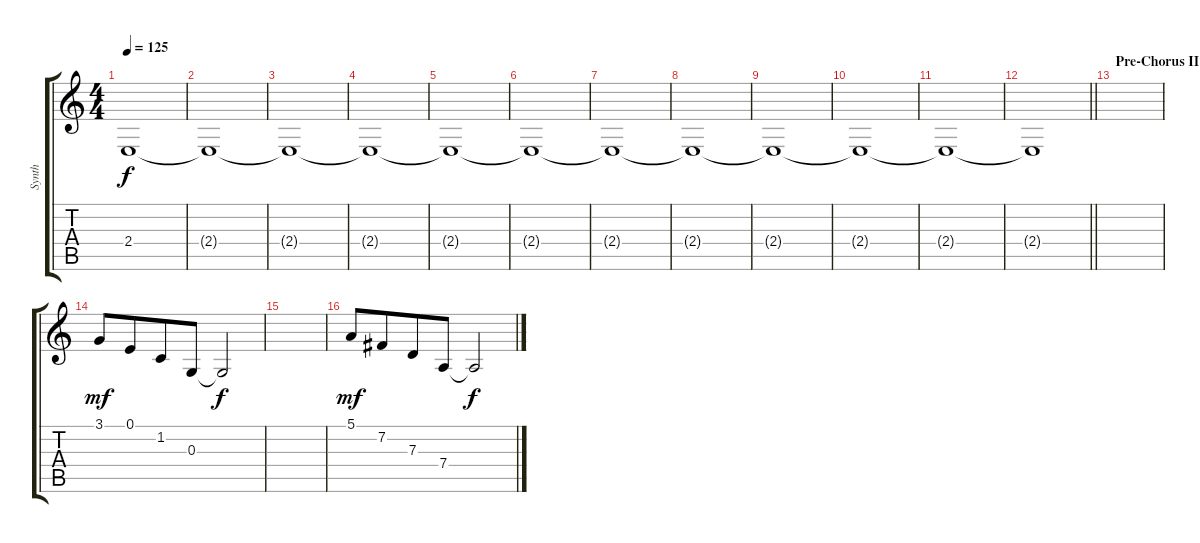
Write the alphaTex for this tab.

\track ("Synth" "Synth") {instrument pad3polysynth}
\staff {score tabs}
\tuning (E4 B3 G3 D3 A2 E2) {hide}
\ts (4 4)
\tempo 125
\clef g2
\ks c
2.4{t}.1{dy f} |
2.4{t}.1 |
2.4{t}.1 |
2.4{t}.1 |
2.4{t}.1 |
2.4{t}.1 |
2.4{t}.1 |
2.4{t}.1 |
2.4{t}.1 |
2.4{t}.1 |
2.4{t}.1 |
\barLineRight lightlight
2.4{t}.1 |
\section ("" "Pre-Chorus II")
|
3.1.8{dy mf} 0.1.8{beam merge} 1.2.8 0.3.8 0.3{t}.2{dy f} |
|
5.1.8{dy mf} 7.2.8{beam merge} 7.3.8 7.4.8 7.4{t}.2{dy f}
